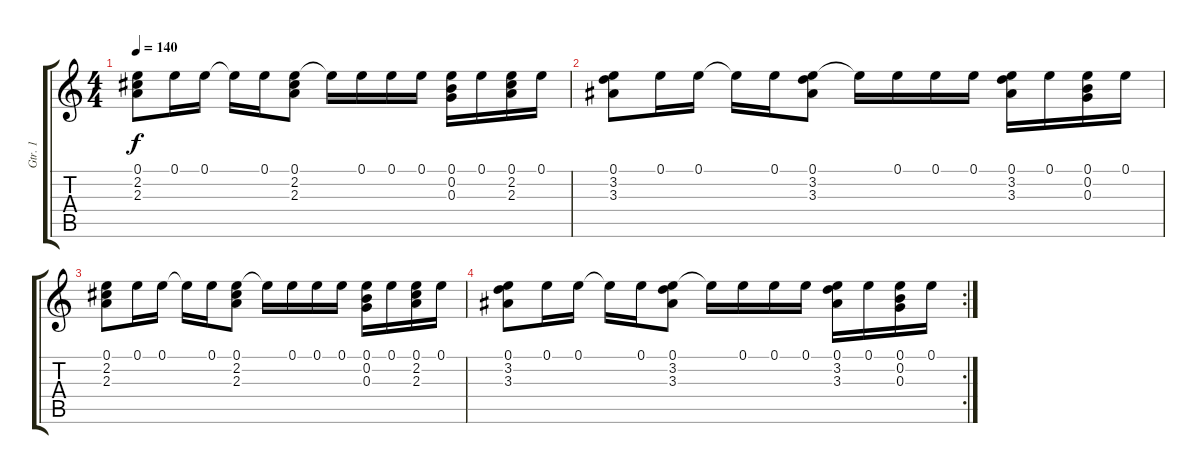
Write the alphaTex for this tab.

\track ("Gtr. 1" "Gtr. 1") {instrument acousticguitarnylon}
\staff {score tabs}
\tuning (E4 B3 G3 D3 A2 E2) {hide}
\ts (4 4)
\tempo 140
\clef g2
\ks c
(0.1 2.2 2.3).8{dy f instrument acousticguitarnylon} 0.1.16 0.1.16 0.1{t}.16 0.1.16 (0.1 2.2 2.3).8 0.1{t}.16 0.1.16 0.1.16 0.1.16 (0.1 0.2 0.3).16 0.1.16 (0.1 2.2 2.3).16 0.1.16 |
(0.1 3.2 3.3).8 0.1.16 0.1.16 0.1{t}.16 0.1.16 (0.1 3.2 3.3).8 0.1{t}.16 0.1.16 0.1.16 0.1.16 (0.1 3.2 3.3).16 0.1.16 (0.1 0.2 0.3).16 0.1.16 |
(0.1 2.2 2.3).8 0.1.16 0.1.16 0.1{t}.16 0.1.16 (0.1 2.2 2.3).8 0.1{t}.16 0.1.16 0.1.16 0.1.16 (0.1 0.2 0.3).16 0.1.16 (0.1 2.2 2.3).16 0.1.16 |
\rc 2
(0.1 3.2 3.3).8 0.1.16 0.1.16 0.1{t}.16 0.1.16 (0.1 3.2 3.3).8 0.1{t}.16 0.1.16 0.1.16 0.1.16 (0.1 3.2 3.3).16 0.1.16 (0.1 0.2 0.3).16 0.1.16
